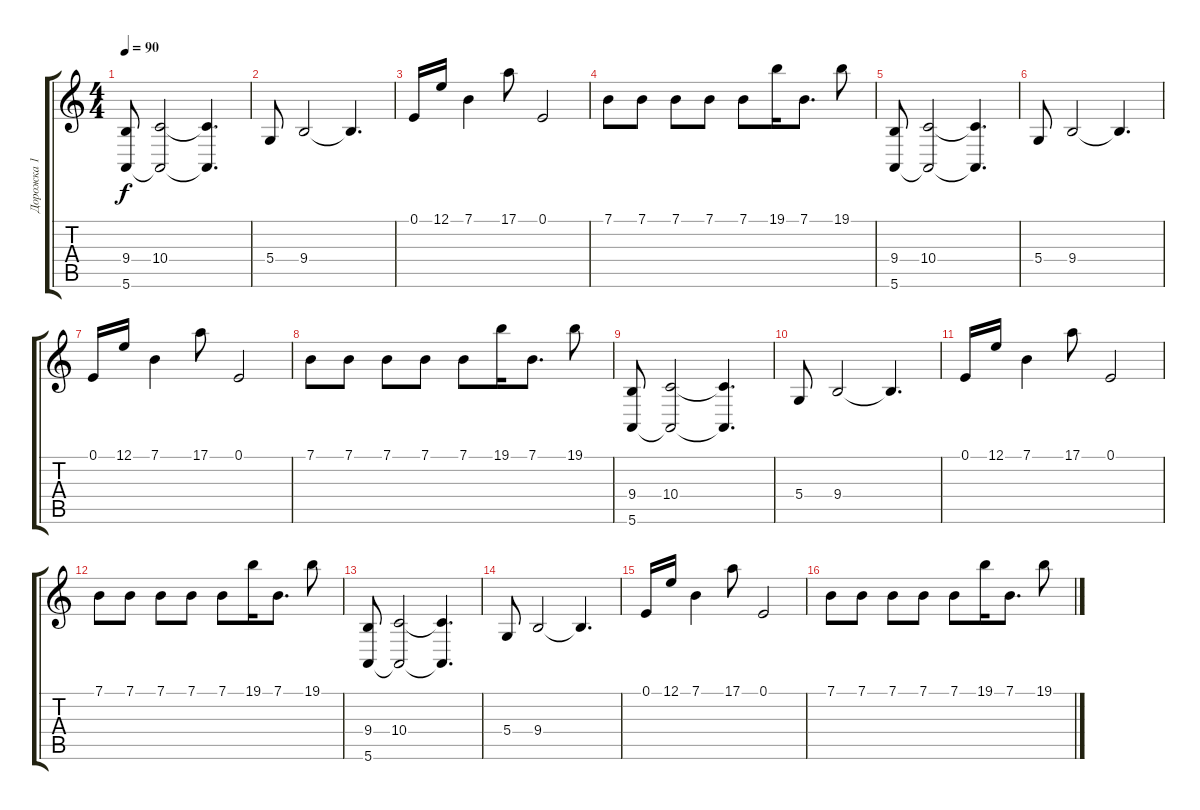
\track ("Дорожка 1" "Дорожка 1") {instrument acousticgrandpiano}
\staff {score tabs}
\tuning (E4 B3 G3 D3 A2 E2) {hide}
\ts (4 4)
\tempo 90
\clef g2
\ks c
(9.4 5.6).8{dy f} (10.4 5.6{t}).2 (10.4{t} 5.6{t}).4{d} |
5.4.8 9.4.2 9.4{t}.4{d} |
0.1.16 12.1.16 7.1.4 17.1.8 0.1.2 |
7.1.8 7.1.8 7.1.8 7.1.8 7.1.8 19.1.16 7.1.8{d} 19.1.8 |
(9.4 5.6).8 (10.4 5.6{t}).2 (10.4{t} 5.6{t}).4{d} |
5.4.8 9.4.2 9.4{t}.4{d} |
0.1.16 12.1.16 7.1.4 17.1.8 0.1.2 |
7.1.8 7.1.8 7.1.8 7.1.8 7.1.8 19.1.16 7.1.8{d} 19.1.8 |
(9.4 5.6).8 (10.4 5.6{t}).2 (10.4{t} 5.6{t}).4{d} |
5.4.8 9.4.2 9.4{t}.4{d} |
0.1.16 12.1.16 7.1.4 17.1.8 0.1.2 |
7.1.8 7.1.8 7.1.8 7.1.8 7.1.8 19.1.16 7.1.8{d} 19.1.8 |
(9.4 5.6).8 (10.4 5.6{t}).2 (10.4{t} 5.6{t}).4{d} |
5.4.8 9.4.2 9.4{t}.4{d} |
0.1.16 12.1.16 7.1.4 17.1.8 0.1.2 |
7.1.8 7.1.8 7.1.8 7.1.8 7.1.8 19.1.16 7.1.8{d} 19.1.8
